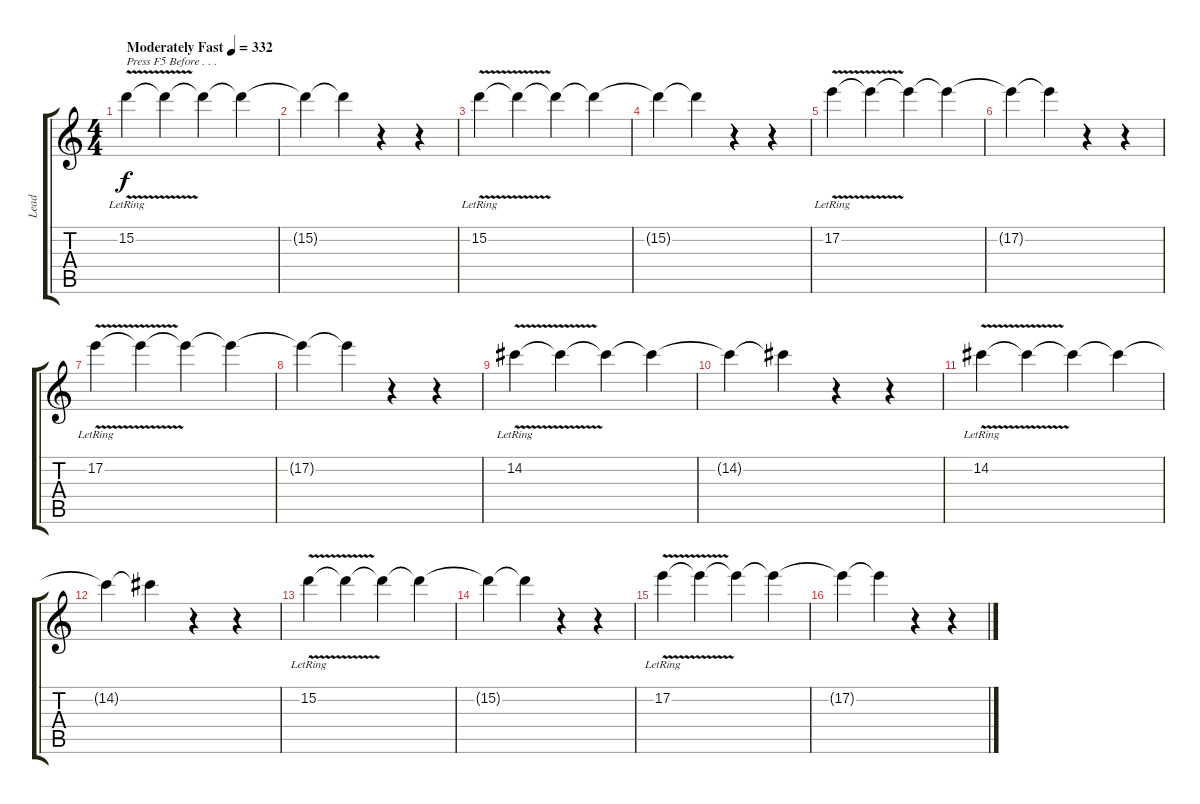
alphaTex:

\track ("Lead" "Lead") {instrument distortionguitar}
\staff {score tabs}
\tuning (E4 B3 G3 D3 A2 E2) {hide}
\ts (4 4)
\tempo (332 "Moderately Fast")
\clef g2
\ks c
15.2{v lr}.4{txt "Press F5 Before . . ." dy f instrument distortionguitar} 15.2{t}.4 15.2{t}.4 15.2{t}.4 |
15.2{t}.4 15.2{t}.4 r.4 r.4 |
15.2{v lr}.4 15.2{t}.4 15.2{t}.4 15.2{t}.4 |
15.2{t}.4 15.2{t}.4 r.4 r.4 |
17.2{v lr}.4 17.2{t}.4 17.2{t}.4 17.2{t}.4 |
17.2{t}.4 17.2{t}.4 r.4 r.4 |
17.2{v lr}.4 17.2{t}.4 17.2{t}.4 17.2{t}.4 |
17.2{t}.4 17.2{t}.4 r.4 r.4 |
14.2{v lr}.4 14.2{t}.4 14.2{t}.4 14.2{t}.4 |
14.2{t}.4 14.2{t}.4 r.4 r.4 |
14.2{v lr}.4 14.2{t}.4 14.2{t}.4 14.2{t}.4 |
14.2{t}.4 14.2{t}.4 r.4 r.4 |
15.2{v lr}.4 15.2{t}.4 15.2{t}.4 15.2{t}.4 |
15.2{t}.4 15.2{t}.4 r.4 r.4 |
17.2{v lr}.4 17.2{t}.4 17.2{t}.4 17.2{t}.4 |
17.2{t}.4 17.2{t}.4 r.4 r.4
